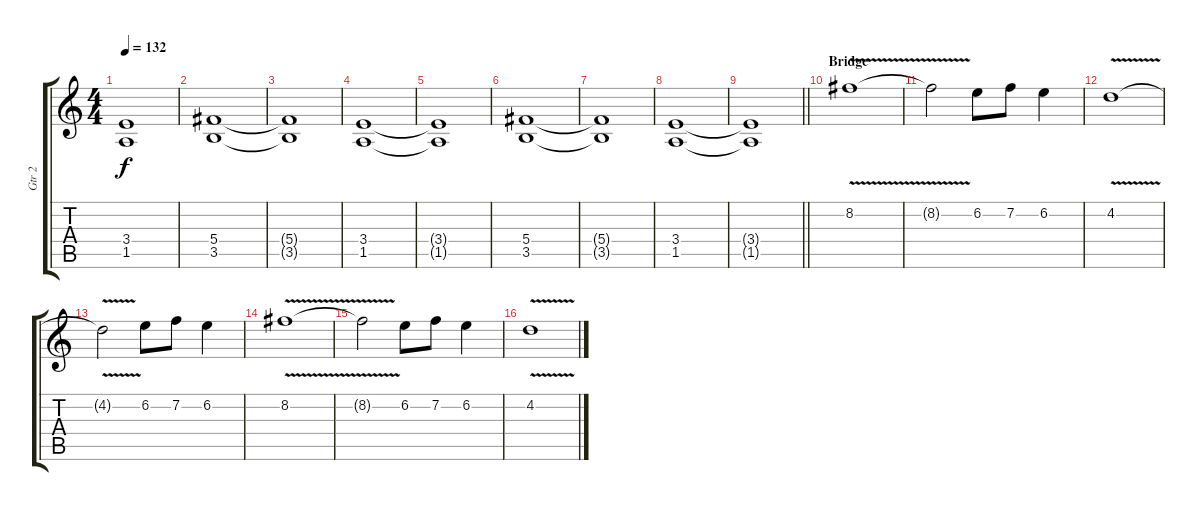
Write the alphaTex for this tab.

\track ("Gtr 2" "Gtr 2") {instrument distortionguitar}
\staff {score tabs}
\tuning (Eb4 Bb3 Gb3 Db3 Ab2 Eb2) {hide}
\ts (4 4)
\tempo 132
\clef g2
\ks c
(3.4{t} 1.5{t}).1{dy f} |
(5.4 3.5).1 |
(5.4{t} 3.5{t}).1 |
(3.4 1.5).1 |
(3.4{t} 1.5{t}).1 |
(5.4 3.5).1 |
(5.4{t} 3.5{t}).1 |
(3.4 1.5).1 |
\barLineRight lightlight
(3.4{t} 1.5{t}).1 |
\section ("" "Bridge")
8.2{v}.1 |
8.2{t}.2 6.2.8 7.2.8 6.2.4 |
4.2{v}.1 |
4.2{t}.2 6.2.8 7.2.8 6.2.4 |
8.2{v}.1 |
8.2{t}.2 6.2.8 7.2.8 6.2.4 |
4.2{v}.1
